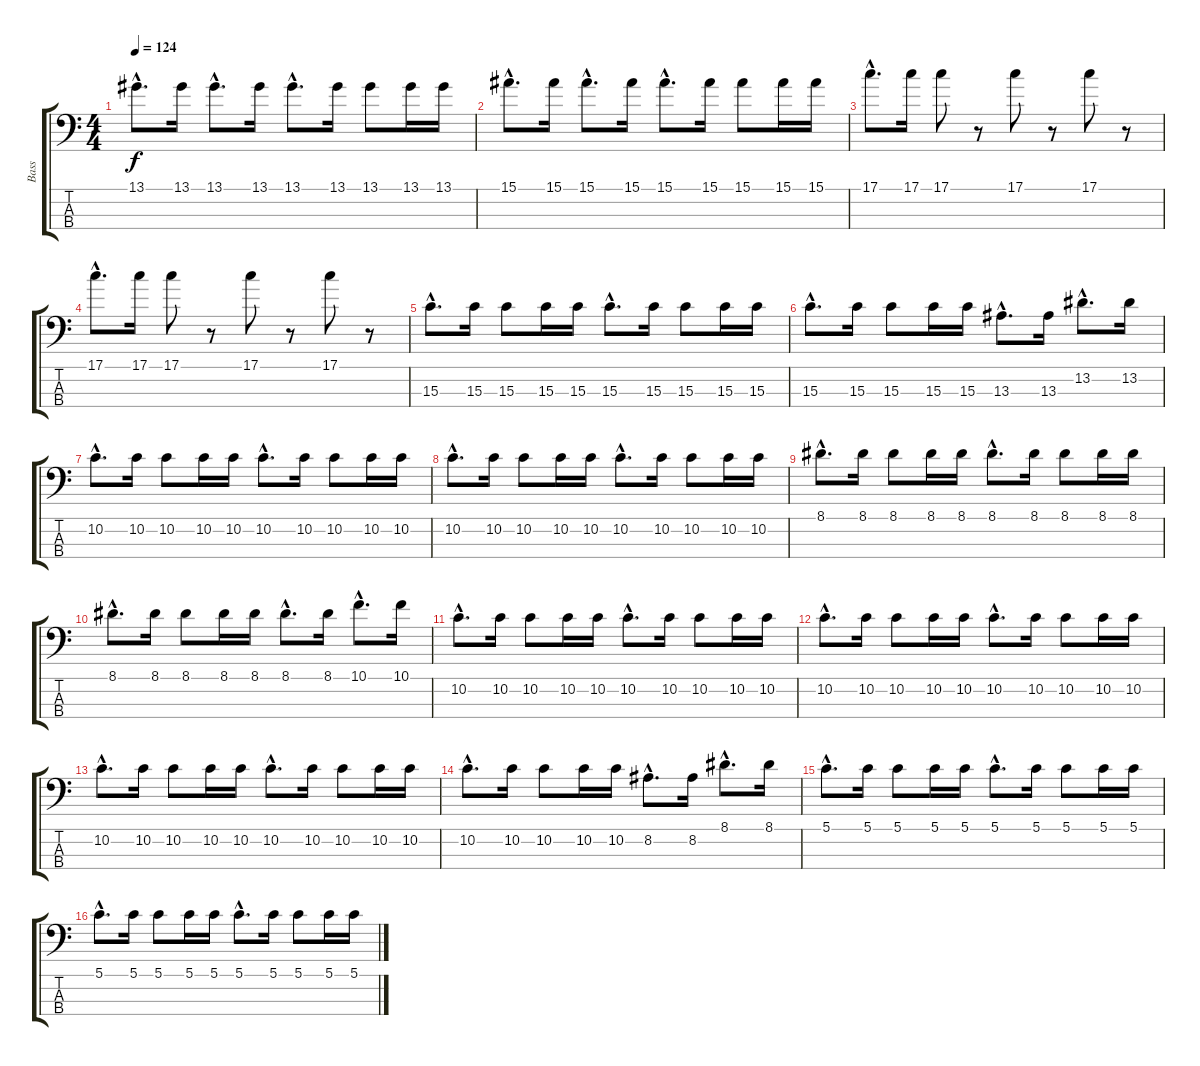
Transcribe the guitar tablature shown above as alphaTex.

\track ("Bass" "Bass") {instrument synthbass2}
\staff {score tabs}
\tuning (G2 D2 A1 E1) {hide}
\ts (4 4)
\tempo 124
\clef f4
\ks c
13.1{hac}.8{d dy f} 13.1.16 13.1{hac}.8{d} 13.1.16 13.1{hac}.8{d} 13.1.16 13.1.8 13.1.16 13.1.16 |
15.1{hac}.8{d} 15.1.16 15.1{hac}.8{d} 15.1.16 15.1{hac}.8{d} 15.1.16 15.1.8 15.1.16 15.1.16 |
17.1{hac}.8{d} 17.1.16 17.1.8 r.8 17.1.8 r.8 17.1.8 r.8 |
17.1{hac}.8{d} 17.1.16 17.1.8 r.8 17.1.8 r.8 17.1.8 r.8 |
15.3{hac}.8{d} 15.3.16 15.3.8 15.3.16 15.3.16 15.3{hac}.8{d} 15.3.16 15.3.8 15.3.16 15.3.16 |
15.3{hac}.8{d} 15.3.16 15.3.8 15.3.16 15.3.16 13.3{hac}.8{d} 13.3.16 13.2{hac}.8{d} 13.2.16 |
10.2{hac}.8{d} 10.2.16 10.2.8 10.2.16 10.2.16 10.2{hac}.8{d} 10.2.16 10.2.8 10.2.16 10.2.16 |
10.2{hac}.8{d} 10.2.16 10.2.8 10.2.16 10.2.16 10.2{hac}.8{d} 10.2.16 10.2.8 10.2.16 10.2.16 |
8.1{hac}.8{d} 8.1.16 8.1.8 8.1.16 8.1.16 8.1{hac}.8{d} 8.1.16 8.1.8 8.1.16 8.1.16 |
8.1{hac}.8{d} 8.1.16 8.1.8 8.1.16 8.1.16 8.1{hac}.8{d} 8.1.16 10.1{hac}.8{d} 10.1.16 |
10.2{hac}.8{d} 10.2.16 10.2.8 10.2.16 10.2.16 10.2{hac}.8{d} 10.2.16 10.2.8 10.2.16 10.2.16 |
10.2{hac}.8{d} 10.2.16 10.2.8 10.2.16 10.2.16 10.2{hac}.8{d} 10.2.16 10.2.8 10.2.16 10.2.16 |
10.2{hac}.8{d} 10.2.16 10.2.8 10.2.16 10.2.16 10.2{hac}.8{d} 10.2.16 10.2.8 10.2.16 10.2.16 |
10.2{hac}.8{d} 10.2.16 10.2.8 10.2.16 10.2.16 8.2{hac}.8{d} 8.2.16 8.1{hac}.8{d} 8.1.16 |
5.1{hac}.8{d} 5.1.16 5.1.8 5.1.16 5.1.16 5.1{hac}.8{d} 5.1.16 5.1.8 5.1.16 5.1.16 |
5.1{hac}.8{d} 5.1.16 5.1.8 5.1.16 5.1.16 5.1{hac}.8{d} 5.1.16 5.1.8 5.1.16 5.1.16
